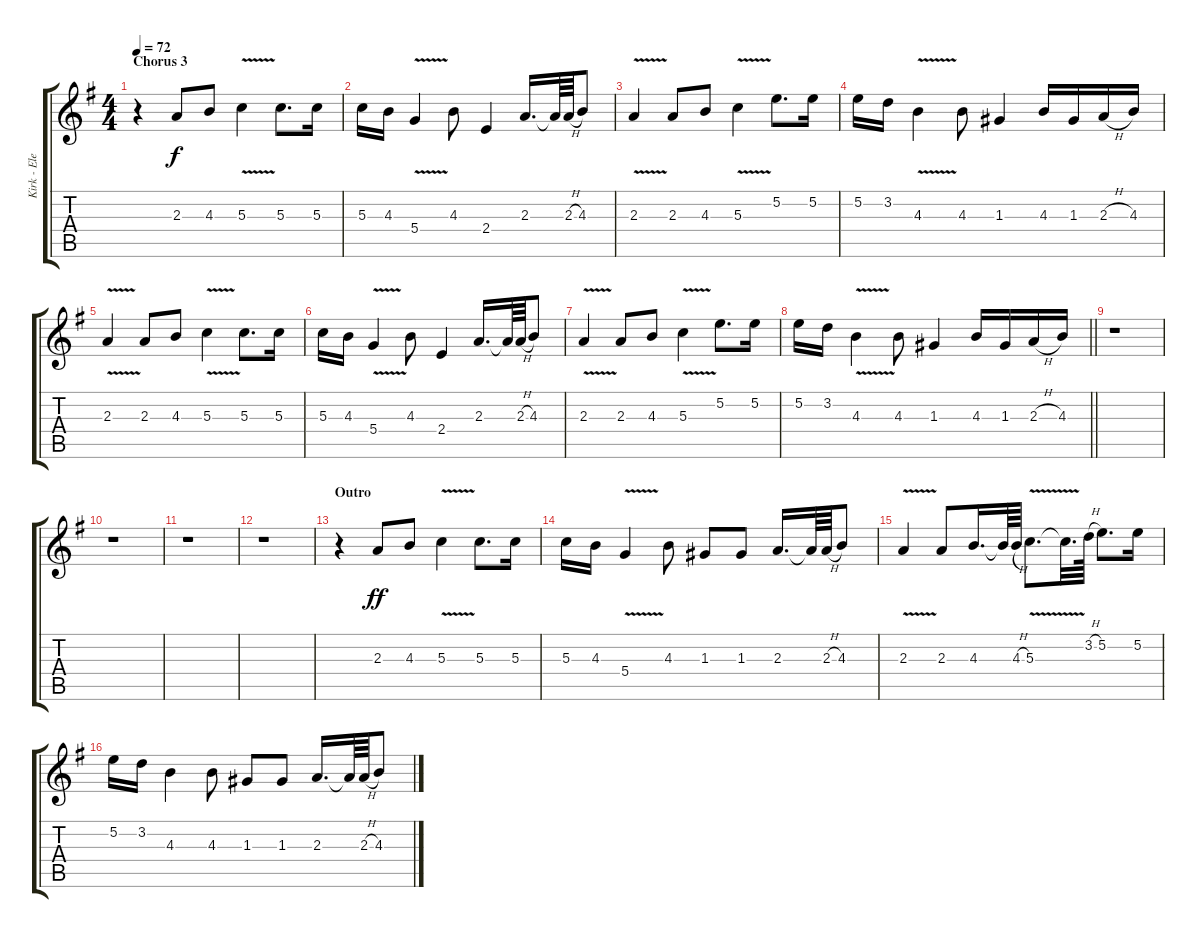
\track ("Kirk - Elec. Gtr I" "Kirk - Ele") {instrument electricguitarclean}
\staff {score tabs}
\tuning (E4 B3 G3 D3 A2 E2) {hide}
\ts (4 4)
\section ("" "Chorus 3")
\tempo 72
\clef g2
\ks eminor
r.4{dy f} 2.3.8 4.3.8 5.3{v}.4 5.3.8{d} 5.3.16 |
5.3.16 4.3.16 5.4{v}.4 4.3.8 2.4.4 2.3.16{d} 2.3{t}.64 2.3{h}.64 4.3.8 |
2.3{v}.4 2.3.8 4.3.8 5.3{v}.4 5.2.8{d} 5.2.16 |
5.2.16 3.2.16 4.3{v}.4 4.3.8 1.3.4 4.3.16 1.3.16 2.3{h}.16 4.3.16 |
2.3{v}.4 2.3.8 4.3.8 5.3{v}.4 5.3.8{d} 5.3.16 |
5.3.16 4.3.16 5.4{v}.4 4.3.8 2.4.4 2.3.16{d} 2.3{t}.64 2.3{h}.64 4.3.8 |
2.3{v}.4 2.3.8 4.3.8 5.3{v}.4 5.2.8{d} 5.2.16 |
\barLineRight lightlight
5.2.16 3.2.16 4.3{v}.4 4.3.8 1.3.4 4.3.16 1.3.16 2.3{h}.16 4.3.16 |
r.1 |
r.1 |
r.1 |
r.1 |
\section ("" "Outro")
r.4{volume 8} 2.3.8{dy ff} 4.3.8 5.3{v}.4 5.3.8{d} 5.3.16 |
5.3.16 4.3.16 5.4{v}.4 4.3.8 1.3.8 1.3.8 2.3.16{d} 2.3{t}.64 2.3{h}.64 4.3.8 |
2.3{v}.4 2.3.8 4.3.16{d} 4.3{t}.64 4.3{h}.64 5.3{v}.8{d} 5.3{v t}.32{d} 3.2{h}.64 5.2.8{d} 5.2.16 |
5.2.16 3.2.16 4.3.4 4.3.8 1.3.8 1.3.8 2.3.16{d} 2.3{t}.64 2.3{h}.64 4.3.8
